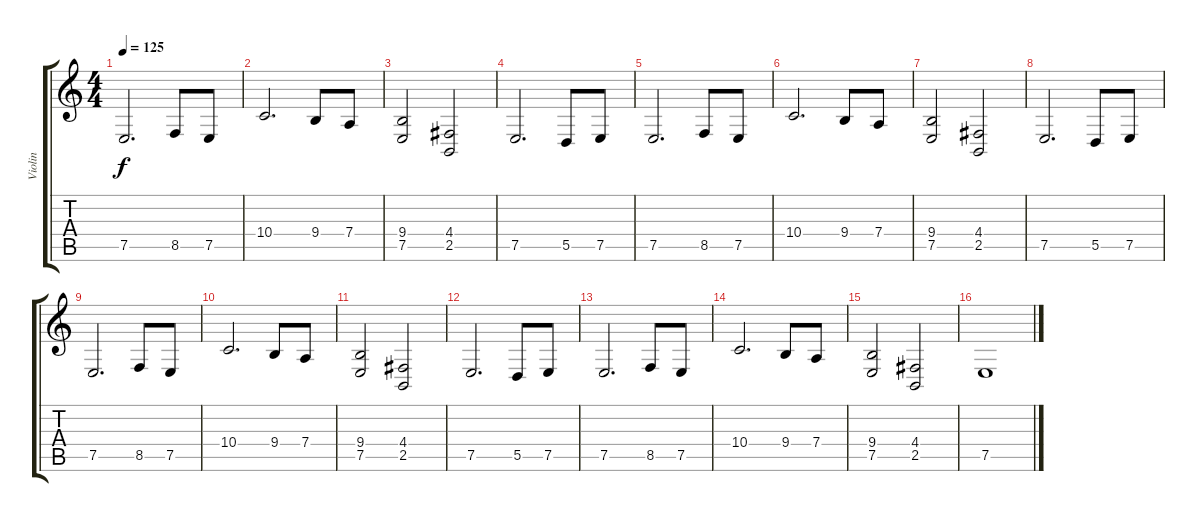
\track ("Violin" "Violin") {instrument stringensemble2}
\staff {score tabs}
\tuning (E4 B3 G3 D3 A2 E2) {hide}
\ts (4 4)
\tempo 125
\clef g2
\ks c
7.5.2{d dy f} 8.5.8 7.5.8 |
10.4.2{d} 9.4.8 7.4.8 |
(9.4 7.5).2 (4.4 2.5).2 |
7.5.2{d} 5.5.8 7.5.8 |
7.5.2{d} 8.5.8 7.5.8 |
10.4.2{d} 9.4.8 7.4.8 |
(9.4 7.5).2 (4.4 2.5).2 |
7.5.2{d} 5.5.8 7.5.8 |
7.5.2{d} 8.5.8 7.5.8 |
10.4.2{d} 9.4.8 7.4.8 |
(9.4 7.5).2 (4.4 2.5).2 |
7.5.2{d} 5.5.8 7.5.8 |
7.5.2{d} 8.5.8 7.5.8 |
10.4.2{d} 9.4.8 7.4.8 |
(9.4 7.5).2 (4.4 2.5).2 |
7.5.1
